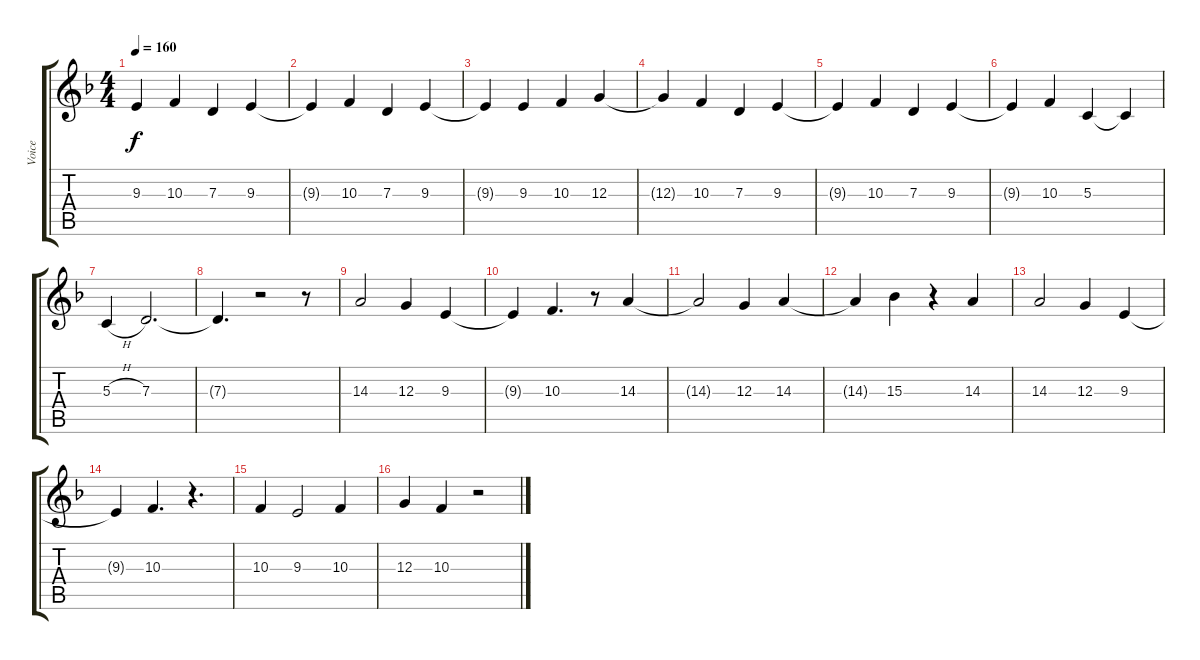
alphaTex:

\track ("Voice" "Voice") {instrument lead2sawtooth}
\staff {score tabs}
\tuning (E4 B3 G3 D3 A2 E2) {hide}
\ts (4 4)
\tempo 160
\clef g2
\ks dminor
9.3{t}.4{dy f} 10.3.4 7.3.4 9.3.4 |
9.3{t}.4 10.3.4 7.3.4 9.3.4 |
9.3{t}.4 9.3.4 10.3.4 12.3.4 |
12.3{t}.4 10.3.4 7.3.4 9.3.4 |
9.3{t}.4 10.3.4 7.3.4 9.3.4 |
9.3{t}.4 10.3.4 5.3.4 5.3{t}.4 |
5.3{h}.4 7.3.2{d} |
7.3{t}.4{d} r.2 r.8 |
14.3.2 12.3.4 9.3.4 |
9.3{t}.4 10.3.4{d} r.8 14.3.4 |
14.3{t}.2 12.3.4 14.3.4 |
14.3{t}.4 15.3.4 r.4 14.3.4 |
14.3.2 12.3.4 9.3.4 |
9.3{t}.4 10.3.4{d} r.4{d} |
10.3.4 9.3.2 10.3.4 |
12.3.4 10.3.4 r.2
